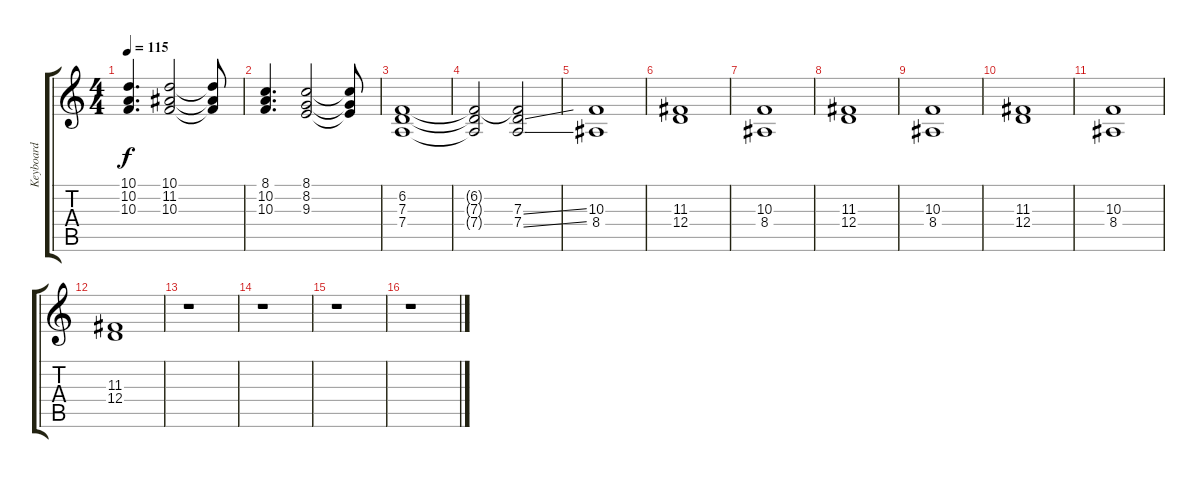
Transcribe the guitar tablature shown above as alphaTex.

\track ("Keyboard" "Keyboard") {instrument synthbrass1}
\staff {score tabs}
\tuning (E4 B3 G3 D3 A2 E2) {hide}
\ts (4 4)
\tempo 115
\clef g2
\ks c
(10.1 10.2 10.3).4{d dy f} (10.1 11.2 10.3).2 (10.1{t} 11.2{t} 10.3{t}).8 |
(8.1 10.2 10.3).4{d} (8.1 8.2 9.3).2 (8.1{t} 8.2{t} 9.3{t}).8 |
(6.2 7.3 7.4).1 |
(6.2{t} 7.3{t} 7.4{t}).2 (6.2{t} 7.3{ss} 7.4{ss}).2 |
(10.3 8.4).1 |
(11.3 12.4).1 |
(10.3 8.4).1 |
(11.3 12.4).1 |
(10.3 8.4).1 |
(11.3 12.4).1 |
(10.3 8.4).1 |
(11.3 12.4).1 |
r.1 |
r.1 |
r.1 |
r.1
